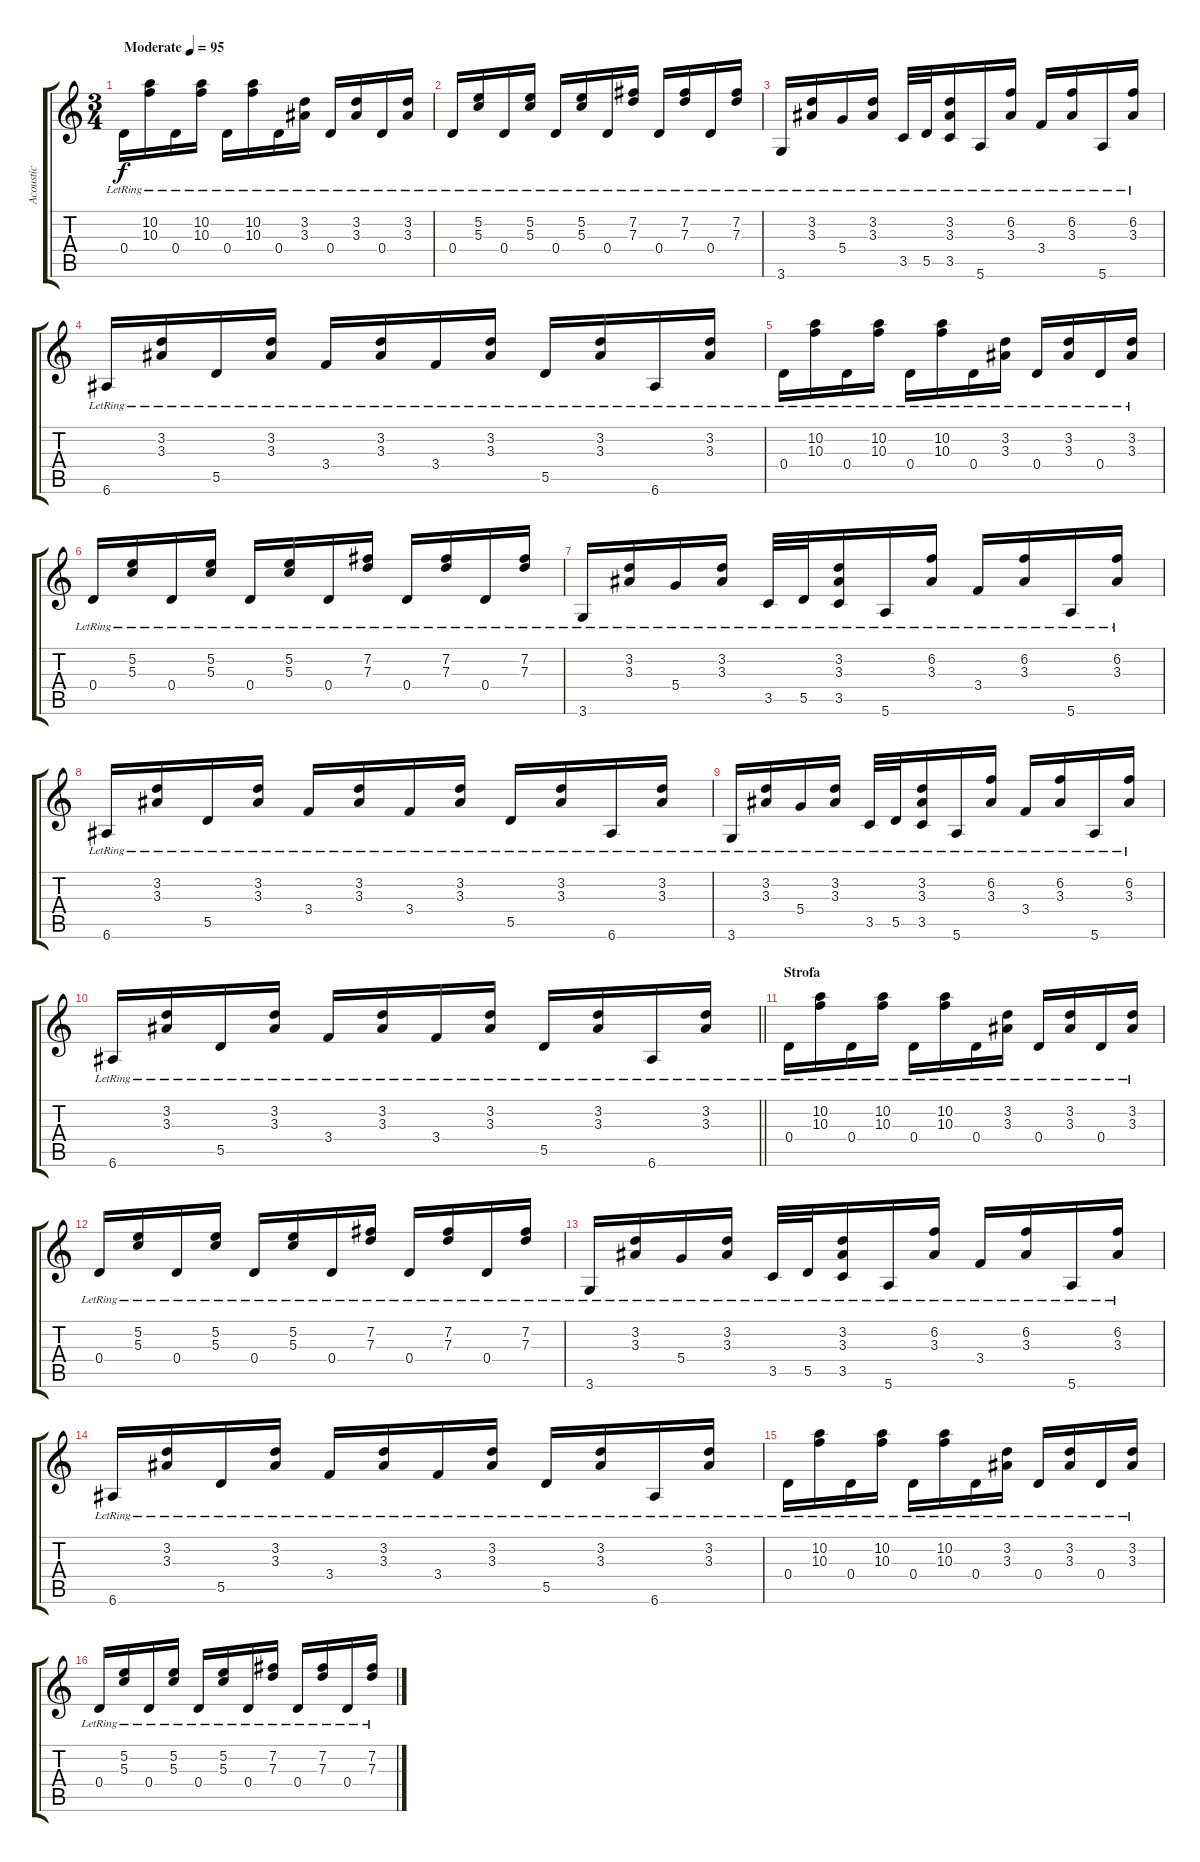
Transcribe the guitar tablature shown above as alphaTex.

\track ("Acoustic" "Acoustic") {instrument acousticguitarnylon}
\staff {score tabs}
\tuning (E4 B3 G3 D3 A2 E2) {hide}
\ts (3 4)
\tempo (95 "Moderate")
\clef g2
\ks c
0.4{lr}.16{dy f instrument acousticguitarnylon} (10.2{lr} 10.3{lr}).16 0.4{lr}.16 (10.2{lr} 10.3{lr}).16 0.4{lr}.16 (10.2{lr} 10.3{lr}).16 0.4{lr}.16 (3.2{lr} 3.3{lr}).16 0.4{lr}.16 (3.2{lr} 3.3{lr}).16 0.4{lr}.16 (3.2{lr} 3.3{lr}).16 |
0.4{lr}.16 (5.2{lr} 5.3{lr}).16 0.4{lr}.16 (5.2{lr} 5.3{lr}).16 0.4{lr}.16 (5.2{lr} 5.3{lr}).16 0.4{lr}.16 (7.2{lr} 7.3{lr}).16 0.4{lr}.16 (7.2{lr} 7.3{lr}).16 0.4{lr}.16 (7.2{lr} 7.3{lr}).16 |
3.6{lr}.16 (3.2{lr} 3.3{lr}).16 5.4{lr}.16 (3.2{lr} 3.3{lr}).16 3.5{lr}.32 5.5{lr}.32 (3.2{lr} 3.3{lr} 3.5{lr}).16 5.6{lr}.16 (6.2{lr} 3.3{lr}).16 3.4{lr}.16 (6.2{lr} 3.3{lr}).16 5.6{lr}.16 (6.2{lr} 3.3{lr}).16 |
6.6{lr}.16 (3.2{lr} 3.3{lr}).16 5.5{lr}.16 (3.2{lr} 3.3{lr}).16 3.4{lr}.16 (3.2{lr} 3.3{lr}).16 3.4{lr}.16 (3.2{lr} 3.3{lr}).16 5.5{lr}.16 (3.2{lr} 3.3{lr}).16 6.6{lr}.16 (3.2{lr} 3.3{lr}).16 |
0.4{lr}.16 (10.2{lr} 10.3{lr}).16 0.4{lr}.16 (10.2{lr} 10.3{lr}).16 0.4{lr}.16 (10.2{lr} 10.3{lr}).16 0.4{lr}.16 (3.2{lr} 3.3{lr}).16 0.4{lr}.16 (3.2{lr} 3.3{lr}).16 0.4{lr}.16 (3.2{lr} 3.3{lr}).16 |
0.4{lr}.16 (5.2{lr} 5.3{lr}).16 0.4{lr}.16 (5.2{lr} 5.3{lr}).16 0.4{lr}.16 (5.2{lr} 5.3{lr}).16 0.4{lr}.16 (7.2{lr} 7.3{lr}).16 0.4{lr}.16 (7.2{lr} 7.3{lr}).16 0.4{lr}.16 (7.2{lr} 7.3{lr}).16 |
3.6{lr}.16 (3.2{lr} 3.3{lr}).16 5.4{lr}.16 (3.2{lr} 3.3{lr}).16 3.5{lr}.32 5.5{lr}.32 (3.2{lr} 3.3{lr} 3.5{lr}).16 5.6{lr}.16 (6.2{lr} 3.3{lr}).16 3.4{lr}.16 (6.2{lr} 3.3{lr}).16 5.6{lr}.16 (6.2{lr} 3.3{lr}).16 |
6.6{lr}.16 (3.2{lr} 3.3{lr}).16 5.5{lr}.16 (3.2{lr} 3.3{lr}).16 3.4{lr}.16 (3.2{lr} 3.3{lr}).16 3.4{lr}.16 (3.2{lr} 3.3{lr}).16 5.5{lr}.16 (3.2{lr} 3.3{lr}).16 6.6{lr}.16 (3.2{lr} 3.3{lr}).16 |
3.6{lr}.16 (3.2{lr} 3.3{lr}).16 5.4{lr}.16 (3.2{lr} 3.3{lr}).16 3.5{lr}.32 5.5{lr}.32 (3.2{lr} 3.3{lr} 3.5{lr}).16 5.6{lr}.16 (6.2{lr} 3.3{lr}).16 3.4{lr}.16 (6.2{lr} 3.3{lr}).16 5.6{lr}.16 (6.2{lr} 3.3{lr}).16 |
\barLineRight lightlight
6.6{lr}.16 (3.2{lr} 3.3{lr}).16 5.5{lr}.16 (3.2{lr} 3.3{lr}).16 3.4{lr}.16 (3.2{lr} 3.3{lr}).16 3.4{lr}.16 (3.2{lr} 3.3{lr}).16 5.5{lr}.16 (3.2{lr} 3.3{lr}).16 6.6{lr}.16 (3.2{lr} 3.3{lr}).16 |
\section ("" "Strofa")
0.4{lr}.16 (10.2{lr} 10.3{lr}).16 0.4{lr}.16 (10.2{lr} 10.3{lr}).16 0.4{lr}.16 (10.2{lr} 10.3{lr}).16 0.4{lr}.16 (3.2{lr} 3.3{lr}).16 0.4{lr}.16 (3.2{lr} 3.3{lr}).16 0.4{lr}.16 (3.2{lr} 3.3{lr}).16 |
0.4{lr}.16 (5.2{lr} 5.3{lr}).16 0.4{lr}.16 (5.2{lr} 5.3{lr}).16 0.4{lr}.16 (5.2{lr} 5.3{lr}).16 0.4{lr}.16 (7.2{lr} 7.3{lr}).16 0.4{lr}.16 (7.2{lr} 7.3{lr}).16 0.4{lr}.16 (7.2{lr} 7.3{lr}).16 |
3.6{lr}.16 (3.2{lr} 3.3{lr}).16 5.4{lr}.16 (3.2{lr} 3.3{lr}).16 3.5{lr}.32 5.5{lr}.32 (3.2{lr} 3.3{lr} 3.5{lr}).16 5.6{lr}.16 (6.2{lr} 3.3{lr}).16 3.4{lr}.16 (6.2{lr} 3.3{lr}).16 5.6{lr}.16 (6.2{lr} 3.3{lr}).16 |
6.6{lr}.16 (3.2{lr} 3.3{lr}).16 5.5{lr}.16 (3.2{lr} 3.3{lr}).16 3.4{lr}.16 (3.2{lr} 3.3{lr}).16 3.4{lr}.16 (3.2{lr} 3.3{lr}).16 5.5{lr}.16 (3.2{lr} 3.3{lr}).16 6.6{lr}.16 (3.2{lr} 3.3{lr}).16 |
0.4{lr}.16 (10.2{lr} 10.3{lr}).16 0.4{lr}.16 (10.2{lr} 10.3{lr}).16 0.4{lr}.16 (10.2{lr} 10.3{lr}).16 0.4{lr}.16 (3.2{lr} 3.3{lr}).16 0.4{lr}.16 (3.2{lr} 3.3{lr}).16 0.4{lr}.16 (3.2{lr} 3.3{lr}).16 |
0.4{lr}.16 (5.2{lr} 5.3{lr}).16 0.4{lr}.16 (5.2{lr} 5.3{lr}).16 0.4{lr}.16 (5.2{lr} 5.3{lr}).16 0.4{lr}.16 (7.2{lr} 7.3{lr}).16 0.4{lr}.16 (7.2{lr} 7.3{lr}).16 0.4{lr}.16 (7.2{lr} 7.3{lr}).16
